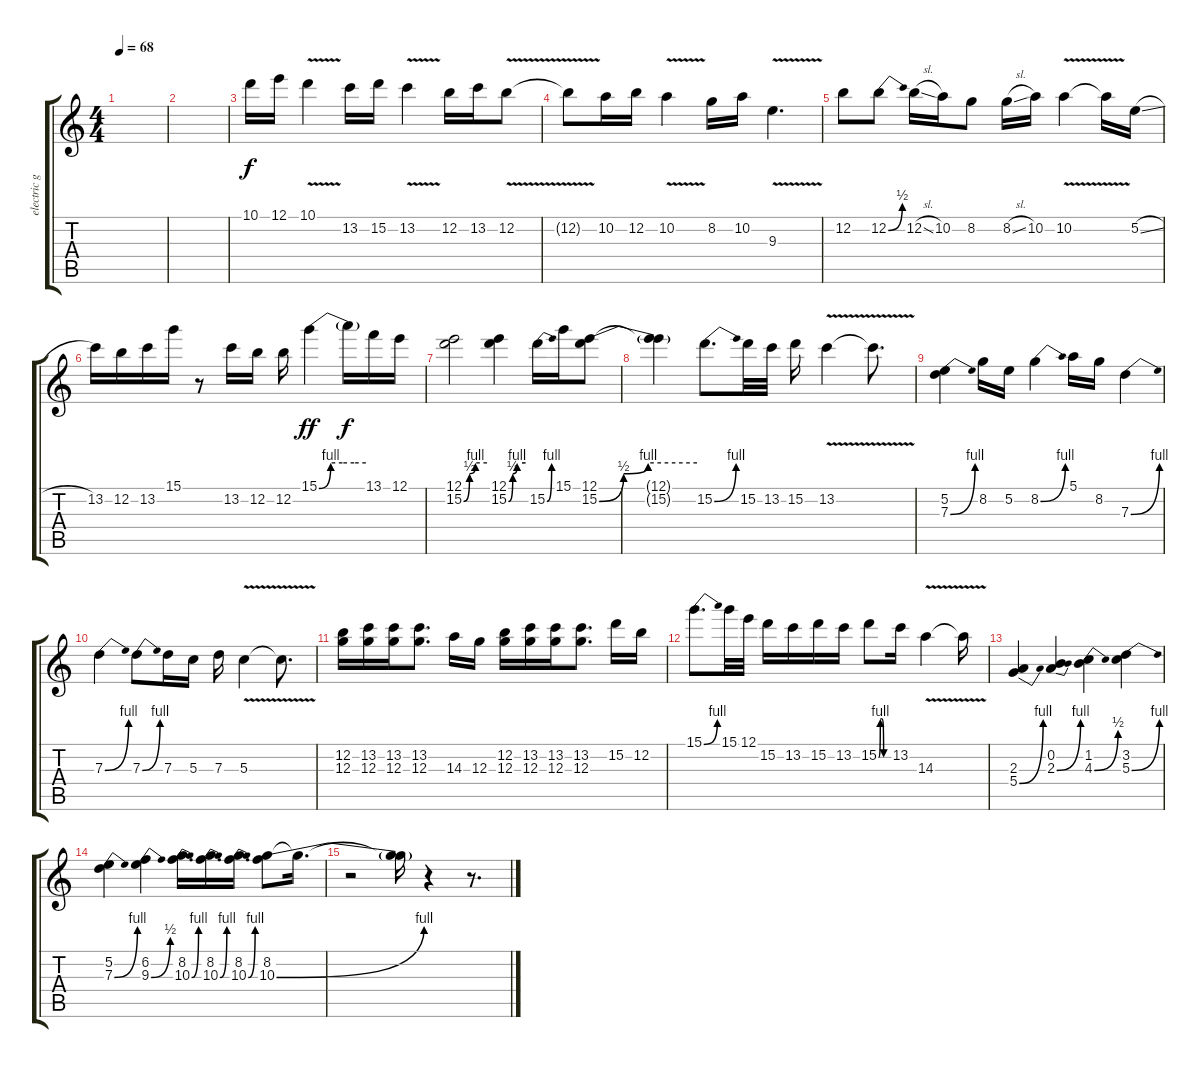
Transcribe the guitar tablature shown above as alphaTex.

\track ("electric guitar" "electric g") {instrument overdrivenguitar}
\staff {score tabs}
\tuning (E4 B3 G3 D3 A2 E2) {hide}
\ts (4 4)
\tempo 68
\clef g2
\ks c
|
|
10.1.16{volume 12} 12.1.16 10.1{v}.4 13.2.16 15.2.16 13.2{v}.4 12.2.16 13.2.16 12.2{v}.8 |
12.2{t}.8 10.2.16 12.2.16 10.2{v}.4 8.2.16 10.2.16 9.3{v}.4{d} |
12.2.8 12.2{be (bend 0 0 60 2)}.8 12.2{sl}.16 10.2.16 8.2.8 8.2{sl}.16 10.2.16 10.2{v}.4 10.2{t}.16 5.2{sl}.16 |
13.2.16 12.2.16 13.2.16 15.1.16 r.8 13.2.16 12.2.16 12.2.16 15.1{be (custom 0 0 15 4 30 4 45 4 60 4)}.4{dy ff} 15.1{t}.16{dy f} 13.1.16 12.1.16 |
(12.1 15.2{be (custom 0 0 15 2 30 4 60 4)}).2 (12.1 15.2{be (custom 0 0 15 2 30 4 60 4)}).4 15.2{be (bend 0 0 60 4)}.16 15.1.16 (12.1 15.2{be (custom 0 0 15 2 30 4 60 4)}).8 |
(12.1{t} 15.2{t}).4 15.2{be (bend 0 0 60 4)}.8{d} 15.2.32 13.2.32 15.2.16 13.2{v}.4 13.2{t}.8{d} |
(5.2 7.3{be (bend 0 0 60 4)}).4 8.2.16 5.2.16 8.2{be (bend 0 0 60 4)}.4 5.1.16 8.2.16 7.3{be (bend 0 0 60 4)}.4 |
7.3{be (bend 0 0 60 4)}.4 7.3{be (bend 0 0 60 4)}.8 7.3.16 5.3.16 7.3.16 5.3{v}.4 5.3{t}.8{d} |
(12.2 12.3).16 (13.2 12.3).16 (13.2 12.3).16 (13.2 12.3).8{d} 14.3.16 12.3.16 (12.2 12.3).16 (13.2 12.3).16 (13.2 12.3).16 (13.2 12.3).8{d} 15.2.16 12.2.16 |
15.1{be (bend 0 0 60 4)}.8{d} 15.1.32 12.1.32 15.2.16 13.2.16 15.2.16 13.2.16 15.2{be (custom 0 0 10 4 20 4 30 0 60 0)}.8 13.2.16 14.3{v}.4 14.3{t}.16 |
(2.3 5.4{be (bend 0 0 60 4)}).4 (0.2 2.3{be (bend 0 0 60 4)}).4 (1.2 4.3{be (bend 0 0 60 2)}).4 (3.2 5.3{be (bend 0 0 60 4)}).4 |
(5.2 7.3{be (bend 0 0 60 4)}).4 (6.2 9.3{be (bend 0 0 60 2)}).4 (8.2 10.3{be (bend 0 0 60 4)}).16{d} (8.2 10.3{be (bend 0 0 60 4)}).16{d} (8.2 10.3{be (bend 0 0 60 4)}).16{d} (8.2 10.3{be (bend 0 0 60 4)}).8 8.2{t}.16{d} |
r.2 (8.2{t} 10.3{t}).16 r.4 r.8{d}
